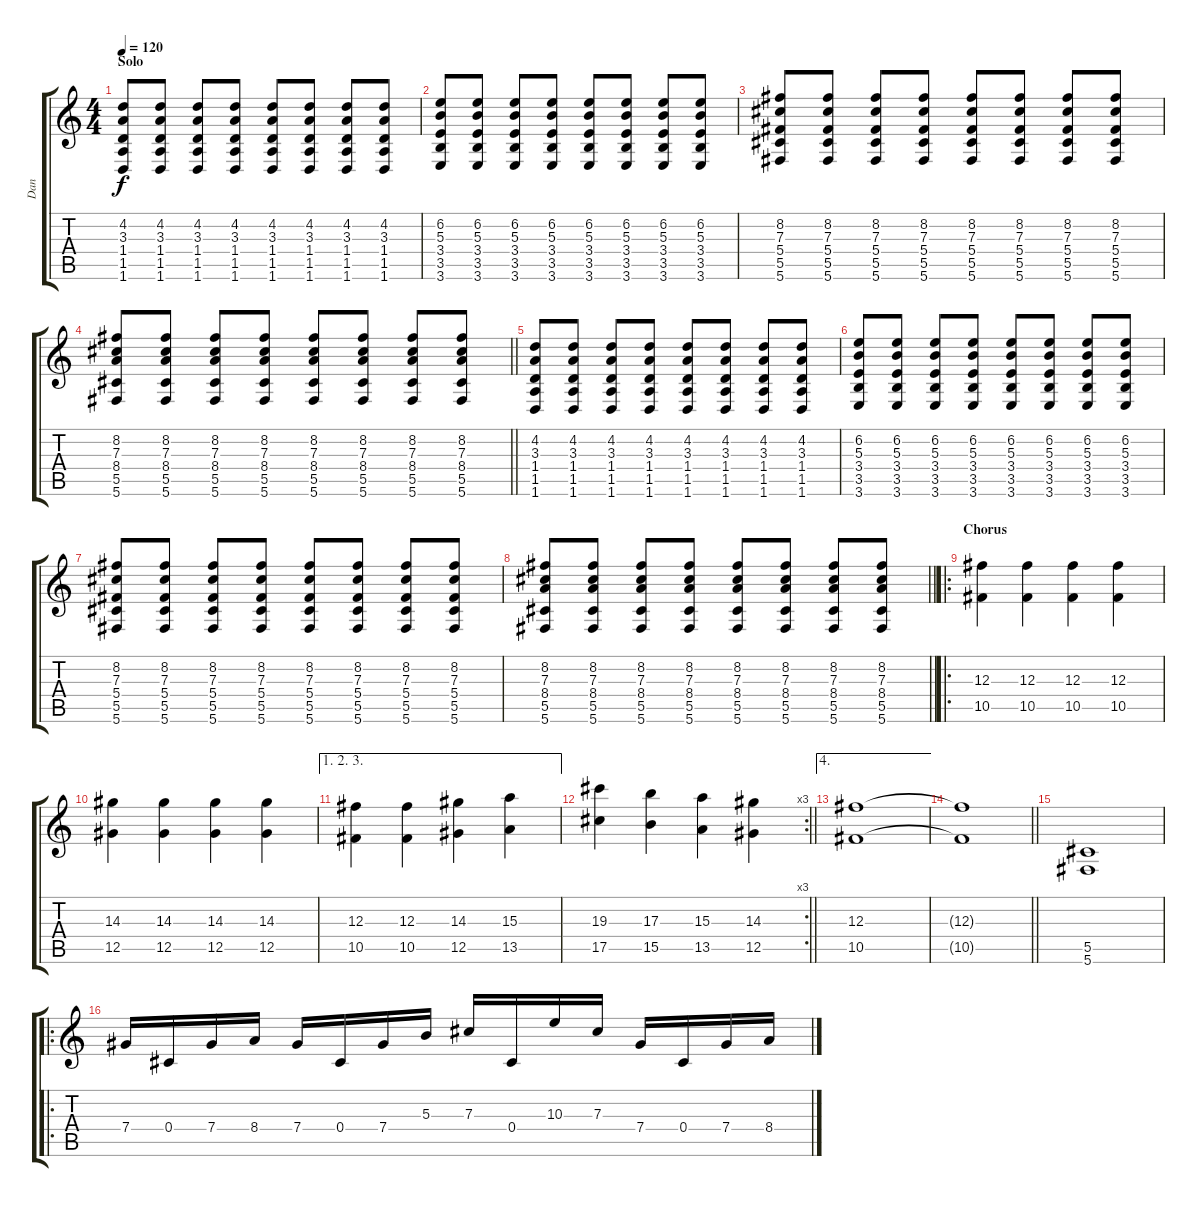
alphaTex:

\track ("Dan" "Dan") {instrument distortionguitar}
\staff {score tabs}
\tuning (Eb4 Bb3 Gb3 Db3 Ab2 Db2) {hide}
\ts (4 4)
\section ("" "Solo")
\tempo 120
\clef g2
\ks c
(4.2 3.3 1.4 1.5 1.6).8{dy f} (4.2 3.3 1.4 1.5 1.6).8 (4.2 3.3 1.4 1.5 1.6).8 (4.2 3.3 1.4 1.5 1.6).8 (4.2 3.3 1.4 1.5 1.6).8 (4.2 3.3 1.4 1.5 1.6).8 (4.2 3.3 1.4 1.5 1.6).8 (4.2 3.3 1.4 1.5 1.6).8 |
(6.2 5.3 3.4 3.5 3.6).8 (6.2 5.3 3.4 3.5 3.6).8 (6.2 5.3 3.4 3.5 3.6).8 (6.2 5.3 3.4 3.5 3.6).8 (6.2 5.3 3.4 3.5 3.6).8 (6.2 5.3 3.4 3.5 3.6).8 (6.2 5.3 3.4 3.5 3.6).8 (6.2 5.3 3.4 3.5 3.6).8 |
(8.2 7.3 5.4 5.5 5.6).8 (8.2 7.3 5.4 5.5 5.6).8 (8.2 7.3 5.4 5.5 5.6).8 (8.2 7.3 5.4 5.5 5.6).8 (8.2 7.3 5.4 5.5 5.6).8 (8.2 7.3 5.4 5.5 5.6).8 (8.2 7.3 5.4 5.5 5.6).8 (8.2 7.3 5.4 5.5 5.6).8 |
\barLineRight lightlight
(8.2 7.3 8.4 5.5 5.6).8 (8.2 7.3 8.4 5.5 5.6).8 (8.2 7.3 8.4 5.5 5.6).8 (8.2 7.3 8.4 5.5 5.6).8 (8.2 7.3 8.4 5.5 5.6).8 (8.2 7.3 8.4 5.5 5.6).8 (8.2 7.3 8.4 5.5 5.6).8 (8.2 7.3 8.4 5.5 5.6).8 |
(4.2 3.3 1.4 1.5 1.6).8 (4.2 3.3 1.4 1.5 1.6).8 (4.2 3.3 1.4 1.5 1.6).8 (4.2 3.3 1.4 1.5 1.6).8 (4.2 3.3 1.4 1.5 1.6).8 (4.2 3.3 1.4 1.5 1.6).8 (4.2 3.3 1.4 1.5 1.6).8 (4.2 3.3 1.4 1.5 1.6).8 |
(6.2 5.3 3.4 3.5 3.6).8 (6.2 5.3 3.4 3.5 3.6).8 (6.2 5.3 3.4 3.5 3.6).8 (6.2 5.3 3.4 3.5 3.6).8 (6.2 5.3 3.4 3.5 3.6).8 (6.2 5.3 3.4 3.5 3.6).8 (6.2 5.3 3.4 3.5 3.6).8 (6.2 5.3 3.4 3.5 3.6).8 |
(8.2 7.3 5.4 5.5 5.6).8 (8.2 7.3 5.4 5.5 5.6).8 (8.2 7.3 5.4 5.5 5.6).8 (8.2 7.3 5.4 5.5 5.6).8 (8.2 7.3 5.4 5.5 5.6).8 (8.2 7.3 5.4 5.5 5.6).8 (8.2 7.3 5.4 5.5 5.6).8 (8.2 7.3 5.4 5.5 5.6).8 |
\barLineRight lightlight
(8.2 7.3 8.4 5.5 5.6).8 (8.2 7.3 8.4 5.5 5.6).8 (8.2 7.3 8.4 5.5 5.6).8 (8.2 7.3 8.4 5.5 5.6).8 (8.2 7.3 8.4 5.5 5.6).8 (8.2 7.3 8.4 5.5 5.6).8 (8.2 7.3 8.4 5.5 5.6).8 (8.2 7.3 8.4 5.5 5.6).8 |
\ro
\section ("" "Chorus")
(12.3 10.5).4 (12.3 10.5).4 (12.3 10.5).4 (12.3 10.5).4 |
(14.3 12.5).4 (14.3 12.5).4 (14.3 12.5).4 (14.3 12.5).4 |
\ae (1 2 3)
(12.3 10.5).4 (12.3 10.5).4 (14.3 12.5).4 (15.3 13.5).4 |
\rc 3
\barLineRight lightlight
(19.3 17.5).4 (17.3 15.5).4 (15.3 13.5).4 (14.3 12.5).4 |
\ae 4
(12.3 10.5).1 |
\barLineRight lightlight
(12.3{t} 10.5{t}).1 |
(5.5 5.6).1 |
\ro
7.4.16 0.4.16 7.4.16 8.4.16 7.4.16 0.4.16 7.4.16 5.3.16 7.3.16 0.4.16 10.3.16 7.3.16 7.4.16 0.4.16 7.4.16 8.4.16
